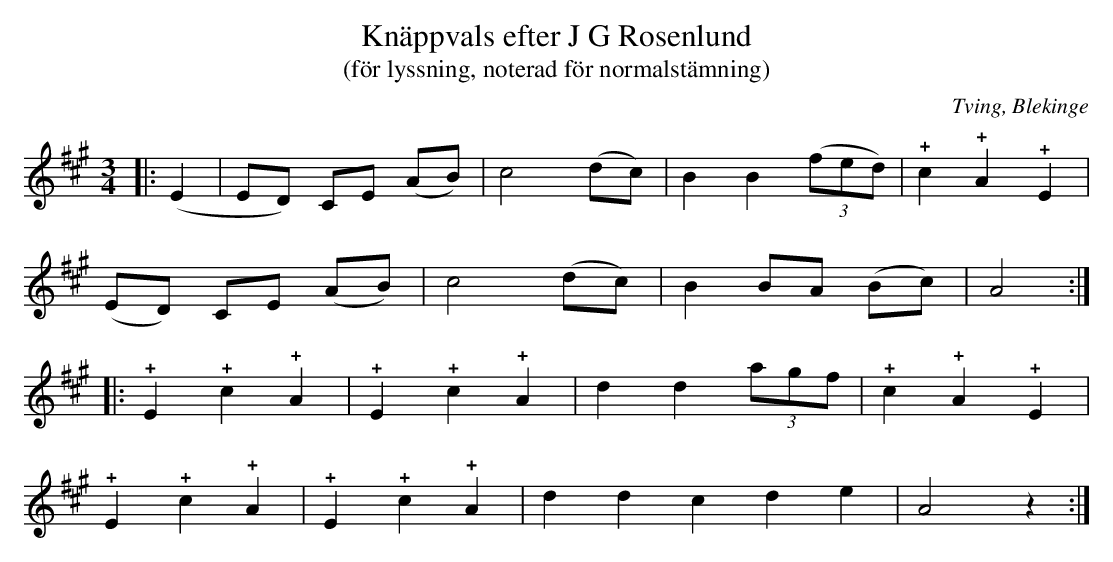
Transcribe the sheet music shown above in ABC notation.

X:1
T:Knäppvals efter J G Rosenlund
T:(för lyssning, noterad för normalstämning)
O:Tving, Blekinge
M:3/4
L:1/4
Q:160
K:A
|: (E | E/D/) C/E/ (A/B/) | c2 (d/c/) | B B ((3f/e/d/) | !+!c !+!A !+!E |
 (E/D/) C/E/ (A/B/) | c2 (d/c/) | B B/A/ (B/c/) | A2 :|
|: !+!E !+!c !+!A | !+!E !+!c !+!A | d d (3a/g/f/ | !+!c !+!A !+!E |
   !+!E !+!c !+!A | !+!E !+!c !+!A | d dcde | A2 z :|
